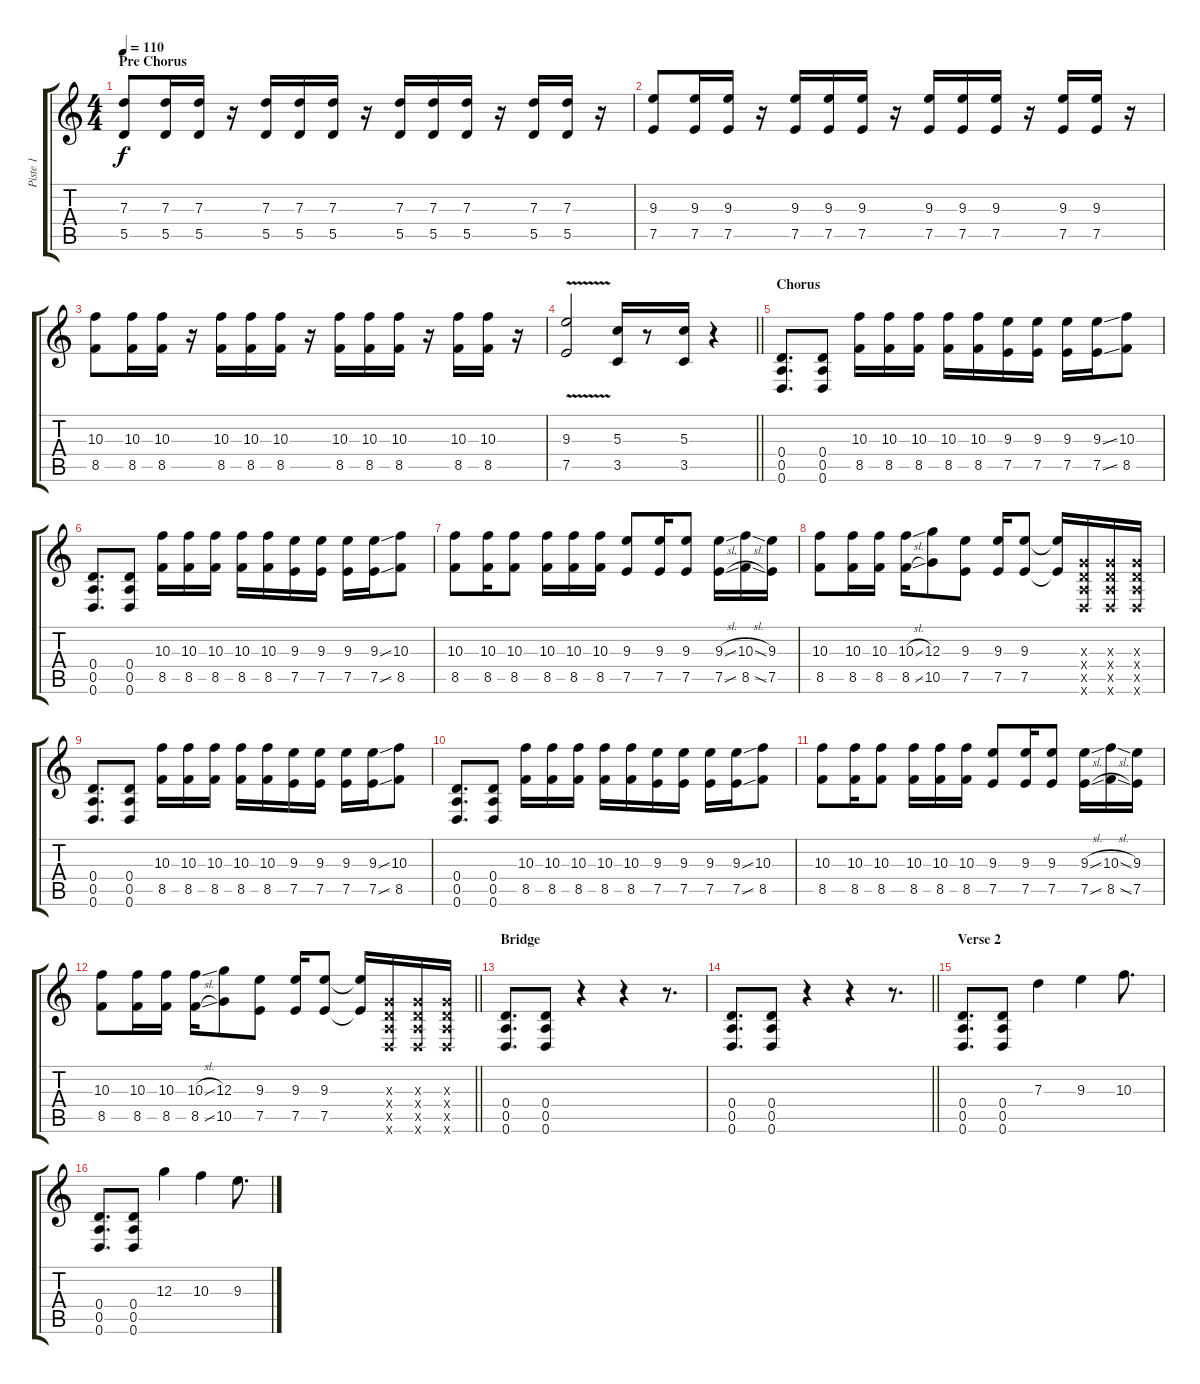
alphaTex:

\track ("Piste 1" "Piste 1") {instrument distortionguitar}
\staff {score tabs}
\tuning (E4 B3 G3 D3 A2 D2) {hide}
\ts (4 4)
\section ("" "Pre Chorus")
\tempo 110
\clef g2
\ks c
(7.3 5.5).8{dy f} (7.3 5.5).16 (7.3 5.5).16 r.16 (7.3 5.5).16 (7.3 5.5).16 (7.3 5.5).16 r.16 (7.3 5.5).16 (7.3 5.5).16 (7.3 5.5).16 r.16 (7.3 5.5).16 (7.3 5.5).16 r.16 |
(9.3 7.5).8 (9.3 7.5).16 (9.3 7.5).16 r.16 (9.3 7.5).16 (9.3 7.5).16 (9.3 7.5).16 r.16 (9.3 7.5).16 (9.3 7.5).16 (9.3 7.5).16 r.16 (9.3 7.5).16 (9.3 7.5).16 r.16 |
(10.3 8.5).8 (10.3 8.5).16 (10.3 8.5).16 r.16 (10.3 8.5).16 (10.3 8.5).16 (10.3 8.5).16 r.16 (10.3 8.5).16 (10.3 8.5).16 (10.3 8.5).16 r.16 (10.3 8.5).16 (10.3 8.5).16 r.16 |
\barLineRight lightlight
(9.3{v} 7.5).2 (5.3 3.5).16 r.8 (5.3 3.5).16 r.4 |
\section ("" "Chorus")
(0.4 0.5 0.6).8{d} (0.4 0.5 0.6).8 (10.3 8.5).16 (10.3 8.5).16 (10.3 8.5).16 (10.3 8.5).16 (10.3 8.5).16 (9.3 7.5).16 (9.3 7.5).16 (9.3 7.5).16 (9.3{ss} 7.5{ss}).16 (10.3 8.5).8 |
(0.4 0.5 0.6).8{d} (0.4 0.5 0.6).8 (10.3 8.5).16 (10.3 8.5).16 (10.3 8.5).16 (10.3 8.5).16 (10.3 8.5).16 (9.3 7.5).16 (9.3 7.5).16 (9.3 7.5).16 (9.3{ss} 7.5{ss}).16 (10.3 8.5).8 |
(10.3 8.5).8 (10.3 8.5).16 (10.3 8.5).8 (10.3 8.5).16 (10.3 8.5).16 (10.3 8.5).16 (9.3 7.5).8 (9.3 7.5).16 (9.3 7.5).8 (9.3{sl} 7.5{sl}).16 (10.3{sl} 8.5{sl}).16 (9.3 7.5).16 |
(10.3 8.5).8 (10.3 8.5).16 (10.3 8.5).16 (10.3{sl} 8.5{sl}).16 (12.3 10.5).8 (9.3 7.5).8 (9.3 7.5).16 (9.3 7.5).8 (9.3{t} 7.5{t}).16 (0.3{x} 0.4{x} 0.5{x} 0.6{x}).16 (0.3{x} 0.4{x} 0.5{x} 0.6{x}).16 (0.3{x} 0.4{x} 0.5{x} 0.6{x}).16 |
(0.4 0.5 0.6).8{d} (0.4 0.5 0.6).8 (10.3 8.5).16 (10.3 8.5).16 (10.3 8.5).16 (10.3 8.5).16 (10.3 8.5).16 (9.3 7.5).16 (9.3 7.5).16 (9.3 7.5).16 (9.3{ss} 7.5{ss}).16 (10.3 8.5).8 |
(0.4 0.5 0.6).8{d} (0.4 0.5 0.6).8 (10.3 8.5).16 (10.3 8.5).16 (10.3 8.5).16 (10.3 8.5).16 (10.3 8.5).16 (9.3 7.5).16 (9.3 7.5).16 (9.3 7.5).16 (9.3{ss} 7.5{ss}).16 (10.3 8.5).8 |
(10.3 8.5).8 (10.3 8.5).16 (10.3 8.5).8 (10.3 8.5).16 (10.3 8.5).16 (10.3 8.5).16 (9.3 7.5).8 (9.3 7.5).16 (9.3 7.5).8 (9.3{sl} 7.5{sl}).16 (10.3{sl} 8.5{sl}).16 (9.3 7.5).16 |
\barLineRight lightlight
(10.3 8.5).8 (10.3 8.5).16 (10.3 8.5).16 (10.3{sl} 8.5{sl}).16 (12.3 10.5).8 (9.3 7.5).8 (9.3 7.5).16 (9.3 7.5).8 (9.3{t} 7.5{t}).16 (0.3{x} 0.4{x} 0.5{x} 0.6{x}).16 (0.3{x} 0.4{x} 0.5{x} 0.6{x}).16 (0.3{x} 0.4{x} 0.5{x} 0.6{x}).16 |
\section ("" "Bridge")
(0.4 0.5 0.6).8{d} (0.4 0.5 0.6).8 r.4 r.4 r.8{d} |
\barLineRight lightlight
(0.4 0.5 0.6).8{d} (0.4 0.5 0.6).8 r.4 r.4 r.8{d} |
\section ("" "Verse 2")
(0.4 0.5 0.6).8{d} (0.4 0.5 0.6).8 7.3.4 9.3.4 10.3.8{d} |
(0.4 0.5 0.6).8{d} (0.4 0.5 0.6).8 12.3.4 10.3.4 9.3.8{d}
